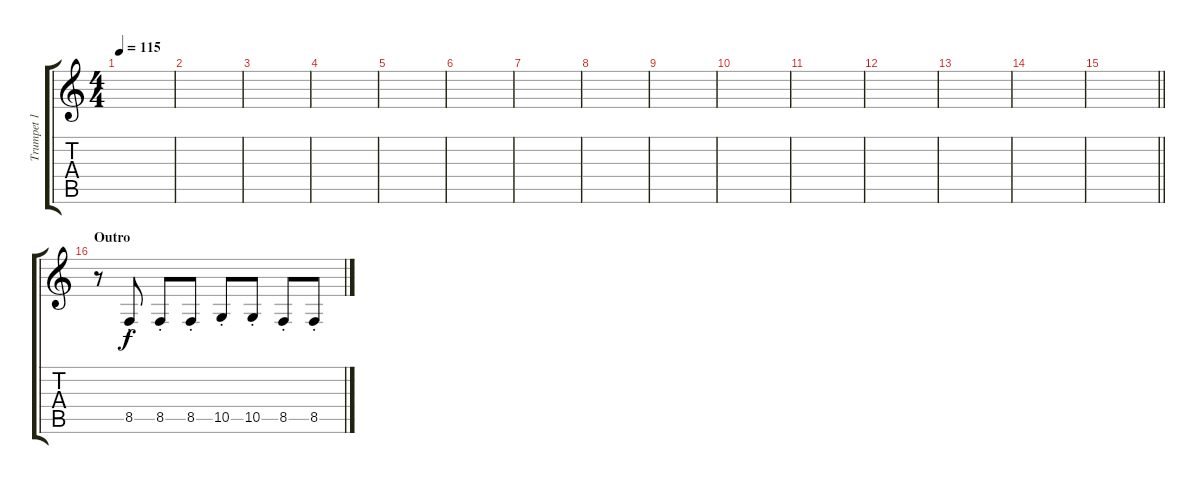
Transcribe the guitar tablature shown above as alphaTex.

\track ("Trumpet 1" "Trumpet 1") {instrument trumpet}
\staff {score tabs}
\tuning (E4 B3 G3 D3 A2 E2) {hide}
\ts (4 4)
\tempo 115
\clef g2
\ks c
|
|
|
|
|
|
|
|
|
|
|
|
|
|
\barLineRight lightlight
|
\section ("" "Outro")
r.8 8.5{st}.8 8.5{st}.8 8.5{st}.8 10.5{st}.8 10.5{st}.8 8.5{st}.8 8.5{st}.8
